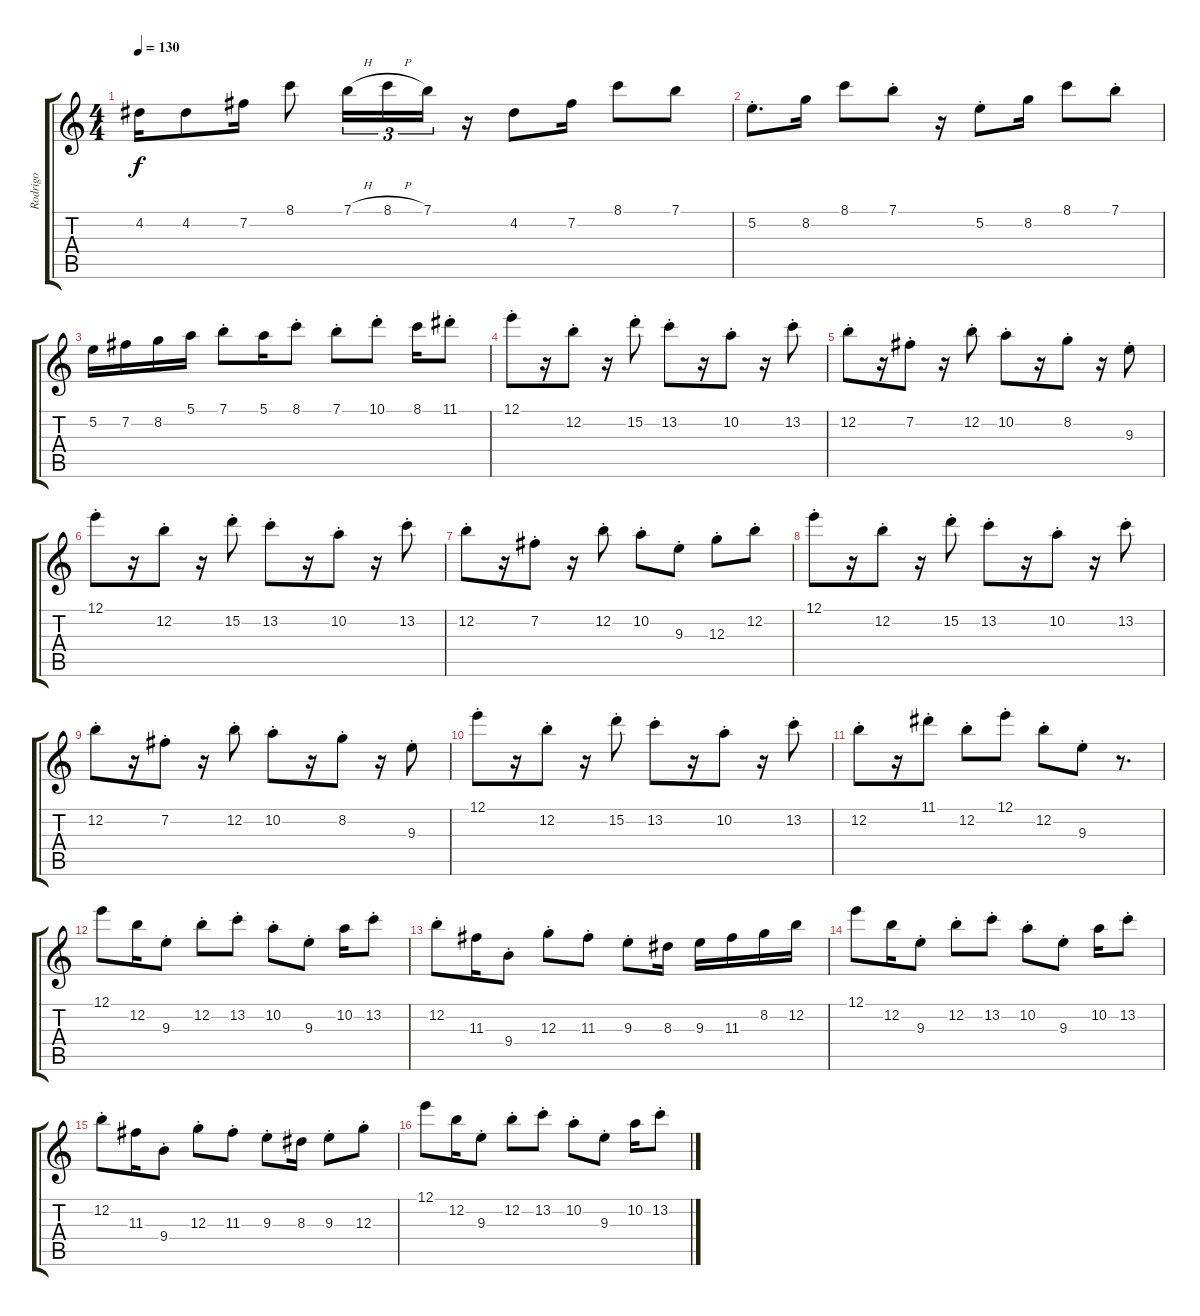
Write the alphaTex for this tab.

\track ("Rodrigo" "Rodrigo") {instrument acousticguitarnylon}
\staff {score tabs}
\tuning (E4 B3 G3 D3 A2 E2) {hide}
\ts (4 4)
\tempo 130
\clef g2
\ks c
4.2.16{dy f} 4.2.8 7.2.16 8.1.8 7.1{h}.16{tu (3 2)} 8.1{h}.16{tu (3 2)} 7.1.16{tu (3 2)} r.16 4.2.8 7.2.16 8.1.8 7.1.8 |
5.2{st}.8{d} 8.2.16 8.1.8 7.1{st}.8 r.16 5.2{st}.8 8.2.16 8.1.8 7.1{st}.8 |
5.2.16 7.2.16 8.2.16 5.1.16 7.1{st}.8 5.1.16 8.1{st}.8 7.1{st}.8 10.1{st}.8 8.1.16 11.1{st}.8 |
12.1{st}.8 r.16 12.2{st}.8 r.16 15.2{st}.8 13.2{st}.8 r.16 10.2{st}.8 r.16 13.2{st}.8 |
12.2{st}.8 r.16 7.2{st}.8 r.16 12.2{st}.8 10.2{st}.8 r.16 8.2{st}.8 r.16 9.3{st}.8 |
12.1{st}.8 r.16 12.2{st}.8 r.16 15.2{st}.8 13.2{st}.8 r.16 10.2{st}.8 r.16 13.2{st}.8 |
12.2{st}.8 r.16 7.2{st}.8 r.16 12.2{st}.8 10.2{st}.8 9.3{st}.8 12.3{st}.8 12.2{st}.8 |
12.1{st}.8 r.16 12.2{st}.8 r.16 15.2{st}.8 13.2{st}.8 r.16 10.2{st}.8 r.16 13.2{st}.8 |
12.2{st}.8 r.16 7.2{st}.8 r.16 12.2{st}.8 10.2{st}.8 r.16 8.2{st}.8 r.16 9.3{st}.8 |
12.1{st}.8 r.16 12.2{st}.8 r.16 15.2{st}.8 13.2{st}.8 r.16 10.2{st}.8 r.16 13.2{st}.8 |
12.2{st}.8 r.16 11.1{st}.8 12.2{st}.8 12.1{st}.8 12.2{st}.8 9.3{st}.8 r.8{d} |
12.1.8 12.2.16 9.3{st}.8 12.2{st}.8 13.2{st}.8 10.2{st}.8 9.3{st}.8 10.2.16 13.2{st}.8 |
12.2{st}.8 11.3.16 9.4{st}.8 12.3{st}.8 11.3{st}.8 9.3{st}.8 8.3.16 9.3.16 11.3.16 8.2.16 12.2.16 |
12.1.8 12.2.16 9.3{st}.8 12.2{st}.8 13.2{st}.8 10.2{st}.8 9.3{st}.8 10.2.16 13.2{st}.8 |
12.2{st}.8 11.3.16 9.4{st}.8 12.3{st}.8 11.3{st}.8 9.3{st}.8 8.3.16 9.3{st}.8 12.3{st}.8 |
12.1.8 12.2.16 9.3{st}.8 12.2{st}.8 13.2{st}.8 10.2{st}.8 9.3{st}.8 10.2.16 13.2{st}.8
